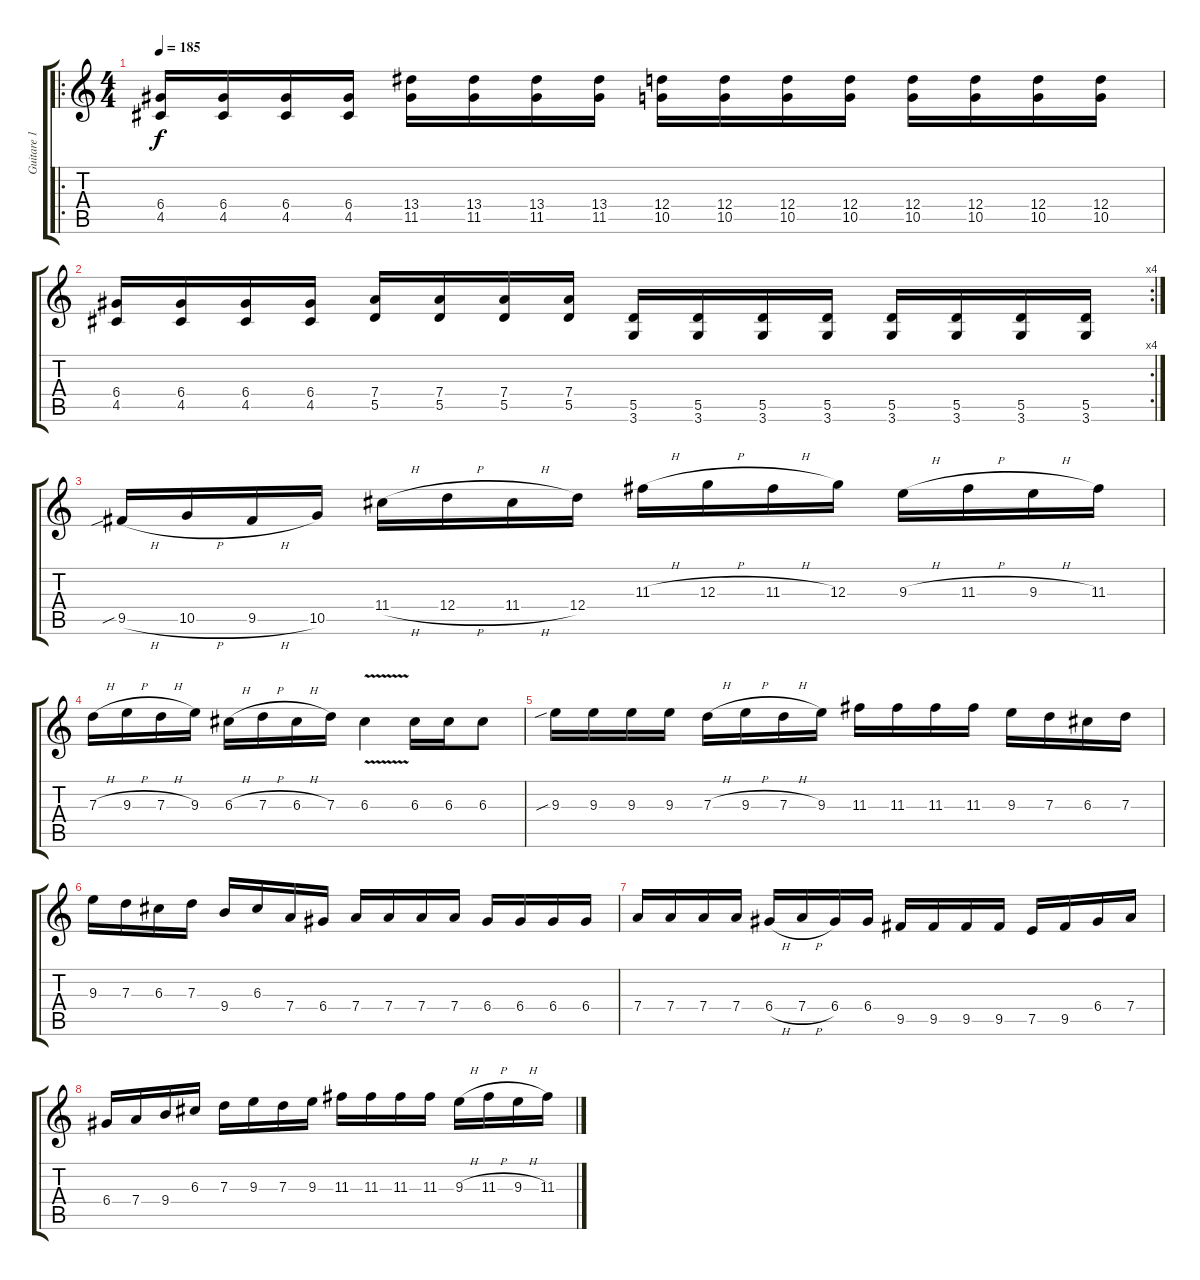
\track ("Guitare 1" "Guitare 1") {instrument distortionguitar}
\staff {score tabs}
\tuning (E4 B3 G3 D3 A2 E2) {hide}
\ro
\ts (4 4)
\tempo 185
\clef g2
\ks c
(6.4 4.5).16{dy f} (6.4 4.5).16 (6.4 4.5).16 (6.4 4.5).16 (13.4 11.5).16 (13.4 11.5).16 (13.4 11.5).16 (13.4 11.5).16 (12.4 10.5).16 (12.4 10.5).16 (12.4 10.5).16 (12.4 10.5).16 (12.4 10.5).16 (12.4 10.5).16 (12.4 10.5).16 (12.4 10.5).16 |
\rc 4
(6.4 4.5).16 (6.4 4.5).16 (6.4 4.5).16 (6.4 4.5).16 (7.4 5.5).16 (7.4 5.5).16 (7.4 5.5).16 (7.4 5.5).16 (5.5 3.6).16 (5.5 3.6).16 (5.5 3.6).16 (5.5 3.6).16 (5.5 3.6).16 (5.5 3.6).16 (5.5 3.6).16 (5.5 3.6).16 |
9.5{sib h}.16 10.5{h}.16 9.5{h}.16 10.5.16 11.4{h}.16 12.4{h}.16 11.4{h}.16 12.4.16 11.3{h}.16 12.3{h}.16 11.3{h}.16 12.3.16 9.3{h}.16 11.3{h}.16 9.3{h}.16 11.3.16 |
7.3{h}.16 9.3{h}.16 7.3{h}.16 9.3.16 6.3{h}.16 7.3{h}.16 6.3{h}.16 7.3.16 6.3{v}.4 6.3.16 6.3.16 6.3.8 |
9.3{sib}.16 9.3.16 9.3.16 9.3.16 7.3{h}.16 9.3{h}.16 7.3{h}.16 9.3.16 11.3.16 11.3.16 11.3.16 11.3.16 9.3.16 7.3.16 6.3.16 7.3.16 |
9.3.16 7.3.16 6.3.16 7.3.16 9.4.16 6.3.16 7.4.16 6.4.16 7.4.16 7.4.16 7.4.16 7.4.16 6.4.16 6.4.16 6.4.16 6.4.16 |
7.4.16 7.4.16 7.4.16 7.4.16 6.4{h}.16 7.4{h}.16 6.4.16 6.4.16 9.5.16 9.5.16 9.5.16 9.5.16 7.5.16 9.5.16 6.4.16 7.4.16 |
6.4.16 7.4.16 9.4.16 6.3.16 7.3.16 9.3.16 7.3.16 9.3.16 11.3.16 11.3.16 11.3.16 11.3.16 9.3{h}.16 11.3{h}.16 9.3{h}.16 11.3.16
